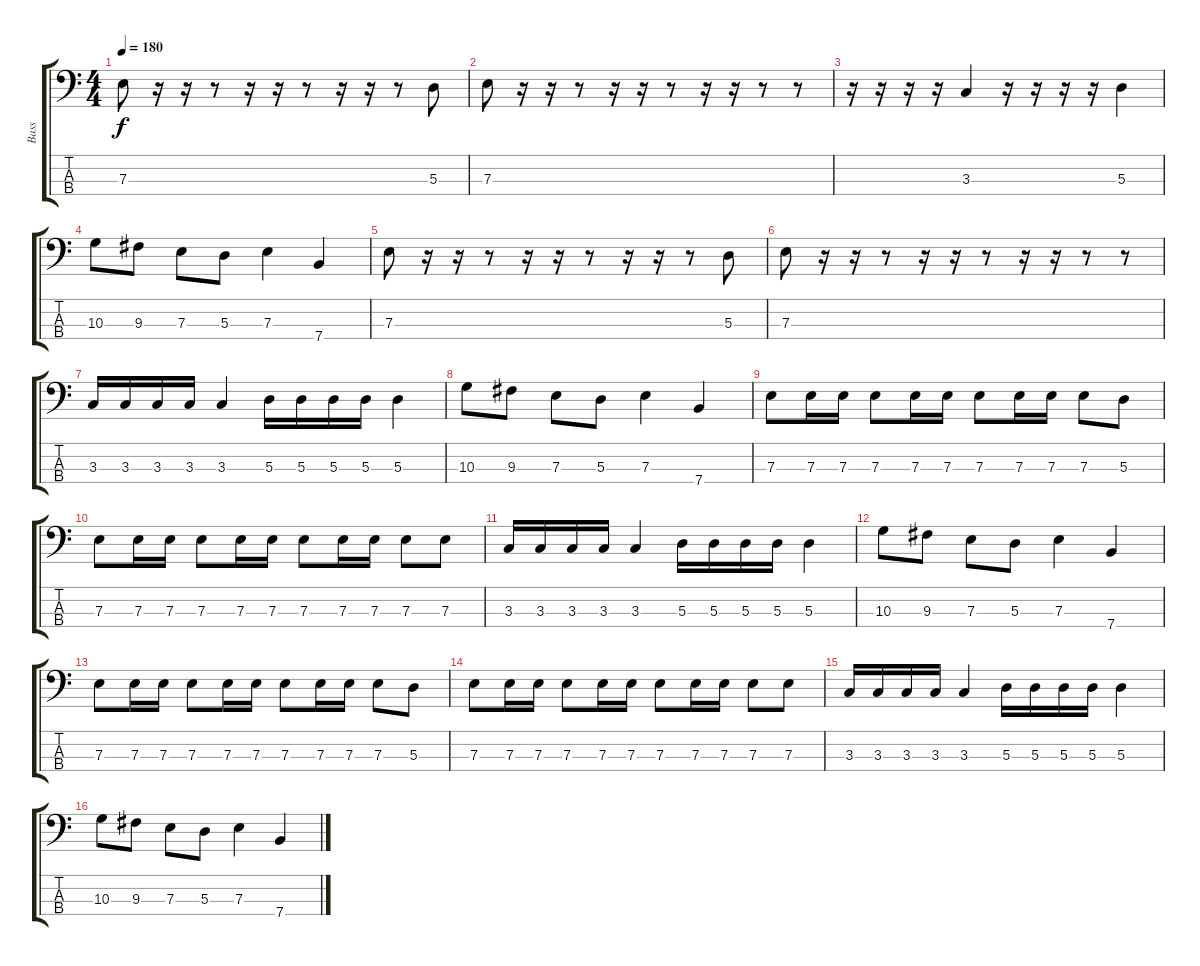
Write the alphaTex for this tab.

\track ("Bass" "Bass") {instrument electricbassfinger}
\staff {score tabs}
\tuning (G2 D2 A1 E1) {hide}
\ts (4 4)
\tempo 180
\clef f4
\ks c
7.3.8{dy f instrument electricbassfinger} r.16 r.16 r.8 r.16 r.16 r.8 r.16 r.16 r.8 5.3.8 |
7.3.8 r.16 r.16 r.8 r.16 r.16 r.8 r.16 r.16 r.8 r.8 |
r.16 r.16 r.16 r.16 3.3.4 r.16 r.16 r.16 r.16 5.3.4 |
10.3.8 9.3.8 7.3.8 5.3.8 7.3.4 7.4.4 |
7.3.8 r.16 r.16 r.8 r.16 r.16 r.8 r.16 r.16 r.8 5.3.8 |
7.3.8 r.16 r.16 r.8 r.16 r.16 r.8 r.16 r.16 r.8 r.8 |
3.3.16 3.3.16 3.3.16 3.3.16 3.3.4 5.3.16 5.3.16 5.3.16 5.3.16 5.3.4 |
10.3.8 9.3.8 7.3.8 5.3.8 7.3.4 7.4.4 |
7.3.8 7.3.16 7.3.16 7.3.8 7.3.16 7.3.16 7.3.8 7.3.16 7.3.16 7.3.8 5.3.8 |
7.3.8 7.3.16 7.3.16 7.3.8 7.3.16 7.3.16 7.3.8 7.3.16 7.3.16 7.3.8 7.3.8 |
3.3.16 3.3.16 3.3.16 3.3.16 3.3.4 5.3.16 5.3.16 5.3.16 5.3.16 5.3.4 |
10.3.8 9.3.8 7.3.8 5.3.8 7.3.4 7.4.4 |
7.3.8 7.3.16 7.3.16 7.3.8 7.3.16 7.3.16 7.3.8 7.3.16 7.3.16 7.3.8 5.3.8 |
7.3.8 7.3.16 7.3.16 7.3.8 7.3.16 7.3.16 7.3.8 7.3.16 7.3.16 7.3.8 7.3.8 |
3.3.16 3.3.16 3.3.16 3.3.16 3.3.4 5.3.16 5.3.16 5.3.16 5.3.16 5.3.4 |
10.3.8 9.3.8 7.3.8 5.3.8 7.3.4 7.4.4
